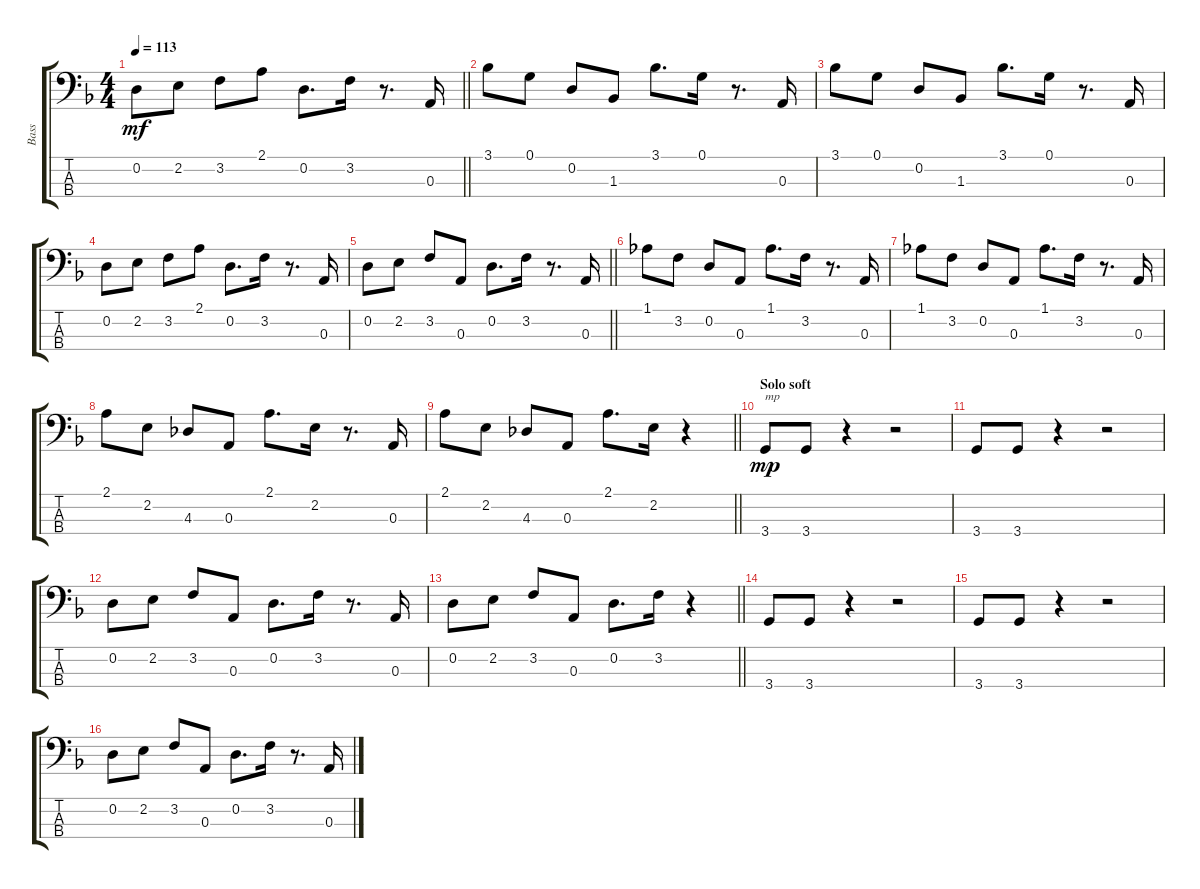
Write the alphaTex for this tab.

\track ("Bass " "Bass ") {instrument electricbassfinger}
\staff {score tabs}
\tuning (G2 D2 A1 E1) {hide}
\ts (4 4)
\tempo 113
\clef f4
\barLineRight lightlight
\ks dminor
0.2.8{dy mf} 2.2.8 3.2.8 2.1.8 0.2.8{d} 3.2.16 r.8{d} 0.3.16 |
\section ("" "")
3.1.8 0.1.8 0.2.8 1.3.8 3.1.8{d} 0.1.16 r.8{d} 0.3.16 |
3.1.8 0.1.8 0.2.8 1.3.8 3.1.8{d} 0.1.16 r.8{d} 0.3.16 |
0.2.8 2.2.8 3.2.8 2.1.8 0.2.8{d} 3.2.16 r.8{d} 0.3.16 |
\barLineRight lightlight
0.2.8 2.2.8 3.2.8 0.3.8 0.2.8{d} 3.2.16 r.8{d} 0.3.16 |
\section ("" "")
1.1.8 3.2.8 0.2.8 0.3.8 1.1.8{d} 3.2.16 r.8{d} 0.3.16 |
1.1.8 3.2.8 0.2.8 0.3.8 1.1.8{d} 3.2.16 r.8{d} 0.3.16 |
2.1.8 2.2.8 4.3.8 0.3.8 2.1.8{d} 2.2.16 r.8{d} 0.3.16 |
\barLineRight lightlight
2.1.8 2.2.8 4.3.8 0.3.8 2.1.8{d} 2.2.16 r.4 |
\section ("" "Solo soft")
3.4.8{txt "mp" dy mp} 3.4.8 r.4 r.2 |
3.4.8 3.4.8 r.4 r.2 |
0.2.8 2.2.8 3.2.8 0.3.8 0.2.8{d} 3.2.16 r.8{d} 0.3.16 |
\barLineRight lightlight
0.2.8 2.2.8 3.2.8 0.3.8 0.2.8{d} 3.2.16 r.4 |
\section ("" "")
3.4.8 3.4.8 r.4 r.2 |
3.4.8 3.4.8 r.4 r.2 |
0.2.8 2.2.8 3.2.8 0.3.8 0.2.8{d} 3.2.16 r.8{d} 0.3.16
